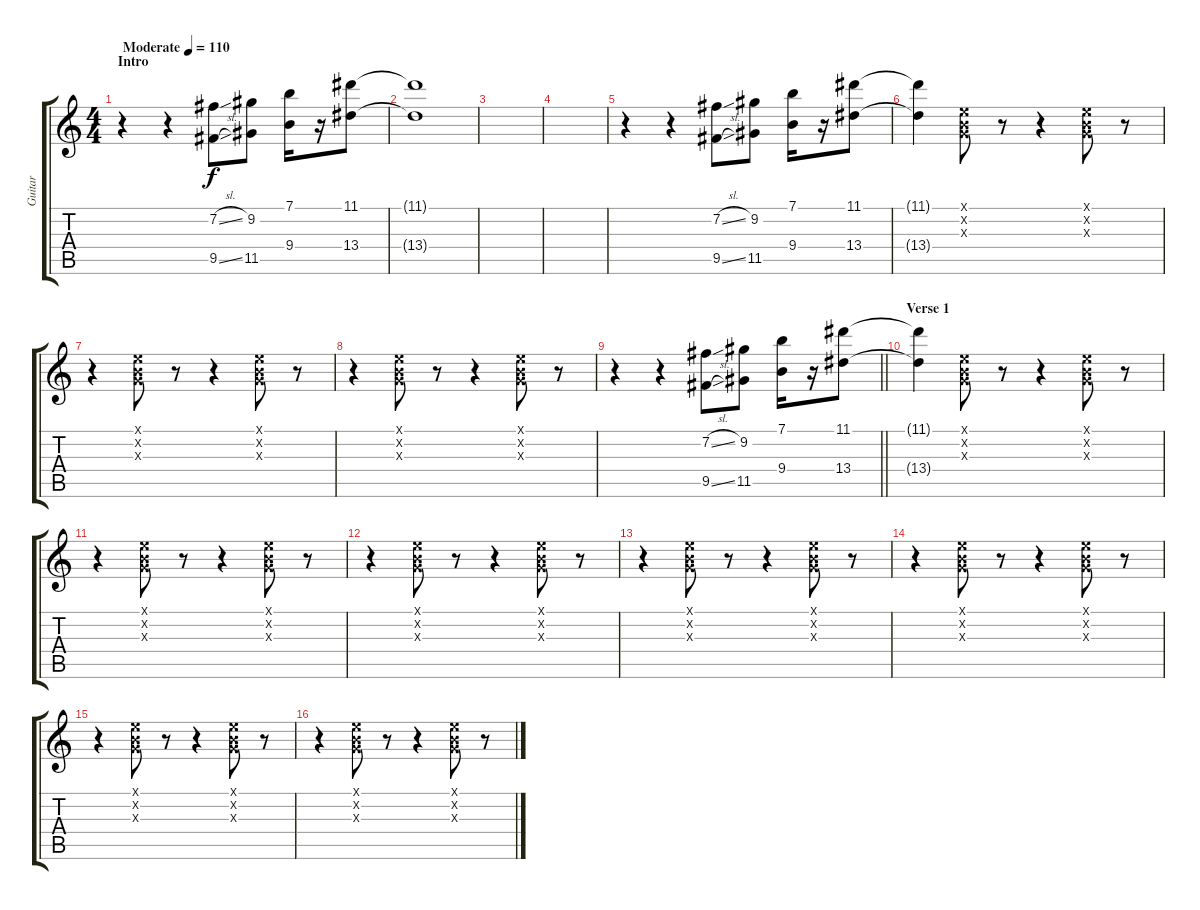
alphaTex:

\track ("Guitar" "Guitar") {instrument electricguitarclean}
\staff {score tabs}
\tuning (E4 B3 G3 D3 A2 E2) {hide}
\ts (4 4)
\section ("" "Intro")
\tempo (110 "Moderate")
\clef g2
\ks c
r.4{dy f instrument electricguitarclean} r.4 (7.2{sl} 9.5{sl}).8 (9.2 11.5).8 (7.1 9.4).16 r.16 (11.1 13.4).8 |
(11.1{t} 13.4{t}).1 |
|
|
r.4 r.4 (7.2{sl} 9.5{sl}).8 (9.2 11.5).8 (7.1 9.4).16 r.16 (11.1 13.4).8 |
(11.1{t} 13.4{t}).4 (0.1{x} 0.2{x} 0.3{x}).8 r.8 r.4 (0.1{x} 0.2{x} 0.3{x}).8 r.8 |
r.4 (0.1{x} 0.2{x} 0.3{x}).8 r.8 r.4 (0.1{x} 0.2{x} 0.3{x}).8 r.8 |
r.4 (0.1{x} 0.2{x} 0.3{x}).8 r.8 r.4 (0.1{x} 0.2{x} 0.3{x}).8 r.8 |
\barLineRight lightlight
r.4 r.4 (7.2{sl} 9.5{sl}).8 (9.2 11.5).8 (7.1 9.4).16 r.16 (11.1 13.4).8 |
\section ("" "Verse 1")
(11.1{t} 13.4{t}).4 (0.1{x} 0.2{x} 0.3{x}).8 r.8 r.4 (0.1{x} 0.2{x} 0.3{x}).8 r.8 |
r.4 (0.1{x} 0.2{x} 0.3{x}).8 r.8 r.4 (0.1{x} 0.2{x} 0.3{x}).8 r.8 |
r.4 (0.1{x} 0.2{x} 0.3{x}).8 r.8 r.4 (0.1{x} 0.2{x} 0.3{x}).8 r.8 |
r.4 (0.1{x} 0.2{x} 0.3{x}).8 r.8 r.4 (0.1{x} 0.2{x} 0.3{x}).8 r.8 |
r.4 (0.1{x} 0.2{x} 0.3{x}).8 r.8 r.4 (0.1{x} 0.2{x} 0.3{x}).8 r.8 |
r.4 (0.1{x} 0.2{x} 0.3{x}).8 r.8 r.4 (0.1{x} 0.2{x} 0.3{x}).8 r.8 |
r.4 (0.1{x} 0.2{x} 0.3{x}).8 r.8 r.4 (0.1{x} 0.2{x} 0.3{x}).8 r.8
